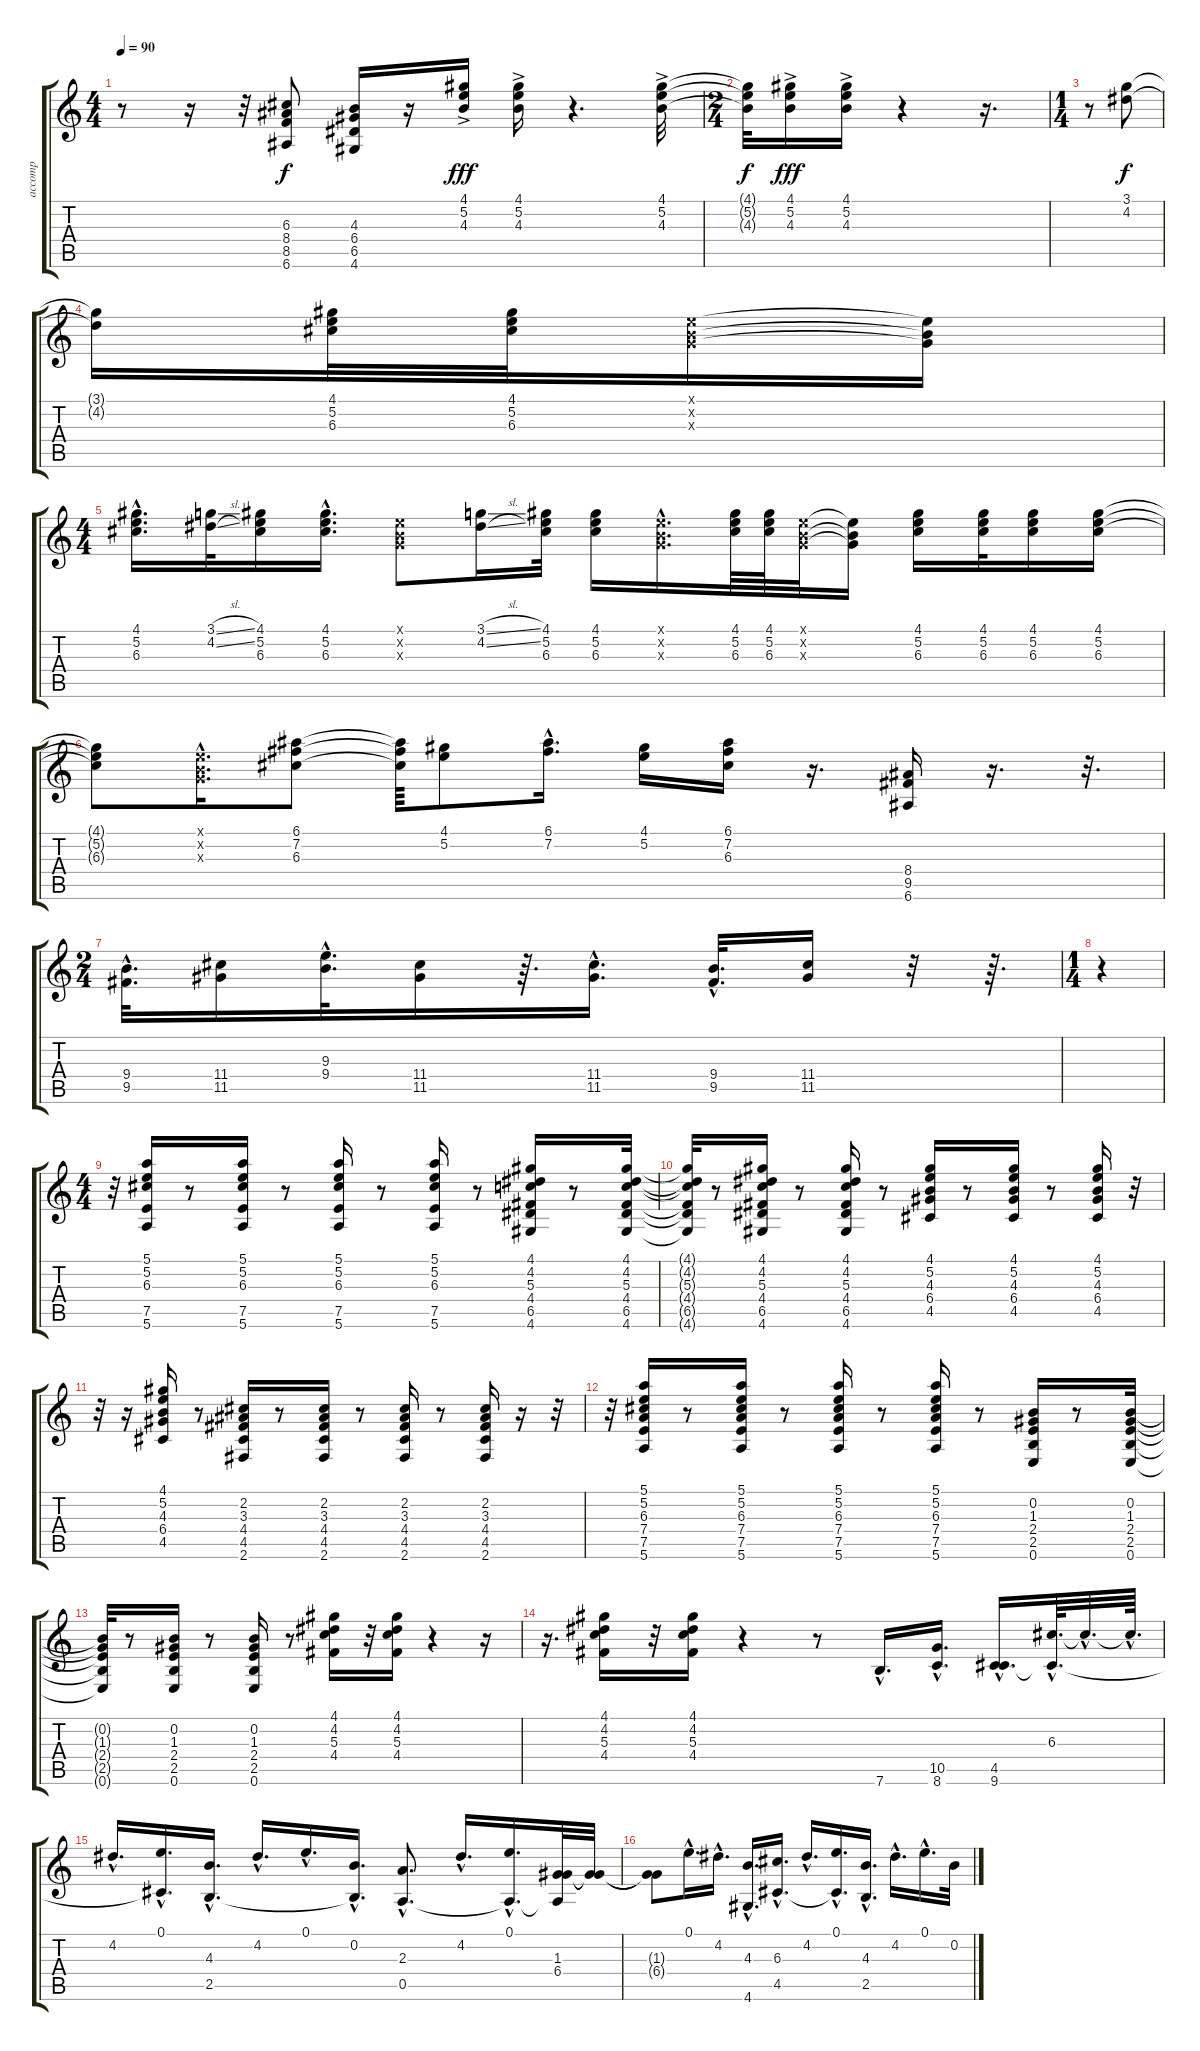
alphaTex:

\track ("accomp" "accomp") {instrument electricguitarclean}
\staff {score tabs}
\tuning (E4 B3 G3 D3 A2 E2) {hide}
\ts (4 4)
\tempo 90
\clef g2
\ks c
r.8{dy f} r.16 r.32 (6.3 8.4 8.5 6.6).8 (4.3 6.4 6.5 4.6).16 r.16 (4.1{ac} 5.2 4.3).16{dy fff} (4.1{ac} 5.2 4.3).16 r.4{d} (4.1{ac} 5.2 4.3).32 |
\ts (2 4)
(4.1{t} 5.2{t} 4.3{t}).32{dy f} (4.1{ac} 5.2 4.3).16{dy fff} (4.1{ac} 5.2 4.3).16 r.4 r.16{d} |
\ts (1 4)
r.8 (3.1 4.2).8{dy f} |
(3.1{t} 4.2{t}).16 (4.1 5.2 6.3).32 (4.1 5.2 6.3).32 (0.1{x} 0.2{x} 0.3{x}).16 (0.1{t} 0.2{t} 0.3{t}).16 |
\ts (4 4)
(4.1{hac} 5.2{hac} 6.3{hac}).16{d} (3.1{sl} 4.2{sl}).32 (4.1 5.2 6.3).16 (4.1{hac} 5.2{hac} 6.3{hac}).16{d} (0.1{x} 0.2{x} 0.3{x}).8 (3.1{sl} 4.2{sl}).16 (4.1 5.2 6.3).32 (4.1 5.2 6.3).16 (0.1{hac x} 0.2{hac x} 0.3{hac x}).16{d} (4.1 5.2 6.3).64 (4.1 5.2 6.3).64 (0.1{x} 0.2{x} 0.3{x}).32 (0.1{t} 0.2{t} 0.3{t}).16 (4.1 5.2 6.3).16 (4.1 5.2 6.3).32 (4.1 5.2 6.3).16 (4.1 5.2 6.3).16 |
(4.1{t} 5.2{t} 6.3{t}).8 (0.1{hac x} 0.2{hac x} 0.3{hac x}).16{d} (6.1 7.2 6.3).8 (6.1{t} 7.2{t} 6.3{t}).64 (4.1 5.2).8 (6.1{hac} 7.2{hac}).16{d} (4.1 5.2).16 (6.1 7.2 6.3).16 r.16{d} (8.4 9.5 6.6).16 r.16{d} r.32{d} |
\ts (2 4)
(9.4{hac} 9.5{hac}).32{d} (11.4 11.5).16 (9.3{hac} 9.4{hac}).32{d} (11.4 11.5).16 r.64{d} (11.4{hac} 11.5{hac}).16{d} (9.4{hac} 9.5{hac}).32{d} (11.4 11.5).16 r.32 r.64{d} |
\ts (1 4)
r.4 |
\ts (4 4)
r.32 (5.1 5.2 6.3 7.5 5.6).16 r.8 (5.1 5.2 6.3 7.5 5.6).16 r.8 (5.1 5.2 6.3 7.5 5.6).16 r.8 (5.1 5.2 6.3 7.5 5.6).16 r.8 (4.1 4.2 5.3 4.4 6.5 4.6).16 r.8 (4.1 4.2 5.3 4.4 6.5 4.6).32 |
(4.1{t} 4.2{t} 5.3{t} 4.4{t} 6.5{t} 4.6{t}).32 r.8 (4.1 4.2 5.3 4.4 6.5 4.6).16 r.8 (4.1 4.2 5.3 4.4 6.5 4.6).16 r.8 (4.1 5.2 4.3 6.4 4.5).16 r.8 (4.1 5.2 4.3 6.4 4.5).16 r.8 (4.1 5.2 4.3 6.4 4.5).16 r.32 |
r.32 r.16 (4.1 5.2 4.3 6.4 4.5).16 r.8 (2.2 3.3 4.4 4.5 2.6).16 r.8 (2.2 3.3 4.4 4.5 2.6).16 r.8 (2.2 3.3 4.4 4.5 2.6).16 r.8 (2.2 3.3 4.4 4.5 2.6).16 r.16 r.32 |
r.32 (5.1 5.2 6.3 7.4 7.5 5.6).16 r.8 (5.1 5.2 6.3 7.4 7.5 5.6).16 r.8 (5.1 5.2 6.3 7.4 7.5 5.6).16 r.8 (5.1 5.2 6.3 7.4 7.5 5.6).16 r.8 (0.2 1.3 2.4 2.5 0.6).16 r.8 (0.2 1.3 2.4 2.5 0.6).32 |
(0.2{t} 1.3{t} 2.4{t} 2.5{t} 0.6{t}).32 r.8 (0.2 1.3 2.4 2.5 0.6).16 r.8 (0.2 1.3 2.4 2.5 0.6).16 r.8 (4.1 4.2 5.3 4.4).16 r.32 (4.1 4.2 5.3 4.4).16 r.4 r.16 |
r.16{d} (4.1 4.2 5.3 4.4).16 r.32 (4.1 4.2 5.3 4.4).16 r.4 r.8 7.6{hac}.16{d} (10.5{hac} 8.6{hac}).16{d} (4.5{hac} 9.6{hac}).16{d} (6.3{hac} 4.5{hac t}).64{d} 6.3{hac t}.32{d} 6.3{hac t}.64{d} |
4.2{hac}.16{d} (0.1{hac} 4.5{hac t}).16{d} (4.3{hac} 2.5{hac}).16{d} 4.2{hac}.16{d} 0.1{hac}.16{d} (0.2{hac} 2.5{hac t}).16{d} (2.3{hac} 0.5{hac}).8{d} 4.2{hac}.16{d} (0.1{hac} 0.5{hac t}).16{d} (1.3 6.4 0.5{t}).32 (1.3{t} 6.4{t}).32 |
(1.3{t} 6.4{t}).8 0.1{hac}.16{d} 4.2{hac}.16{d} (4.3{hac} 4.6{hac}).16{d} (6.3{hac} 4.5{hac}).16{d} 4.2{hac}.16{d} (0.1{hac} 4.5{hac t}).16{d} (4.3{hac} 2.5{hac}).16{d} 4.2{hac}.16{d} 0.1{hac}.16{d} 0.2.32
